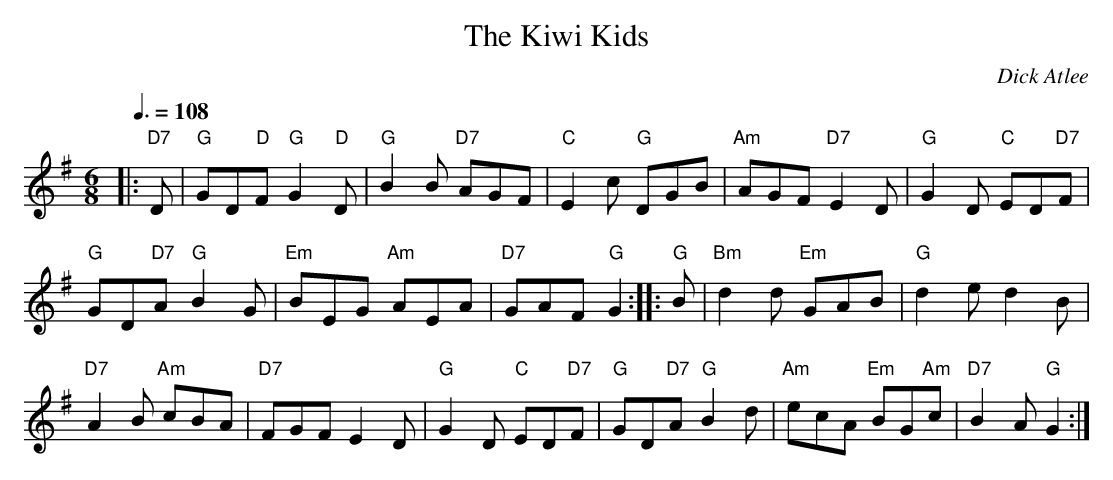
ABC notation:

X:1
T:The Kiwi Kids
M:6/8
L:1/8
Q:3/8=108
C:Dick Atlee
K:G
|: "D7" D | "G" GD"D"F "G" G2 "D" D | "G" B2 B "D7" AGF |
"C" E2 c "G" DGB | "Am" AGF "D7" E2 D |
"G" G2 D "C" ED"D7"F | !
"G" GD"D7"A "G" B2 G |
"Em" BEG "Am" AEA | "D7" GAF "G" G2 :|
|: "G" B | "Bm" d2 d "Em" GAB | "G" d2 e d2 B | !
"D7" A2 B "Am" cBA | "D7" FGF E2D |
"G" G2 D "C" ED"D7"F | "G" GD"D7"A "G" B2 d |
"Am" ecA "Em"BG"Am"c | "D7" B2 A "G" G2 :|
